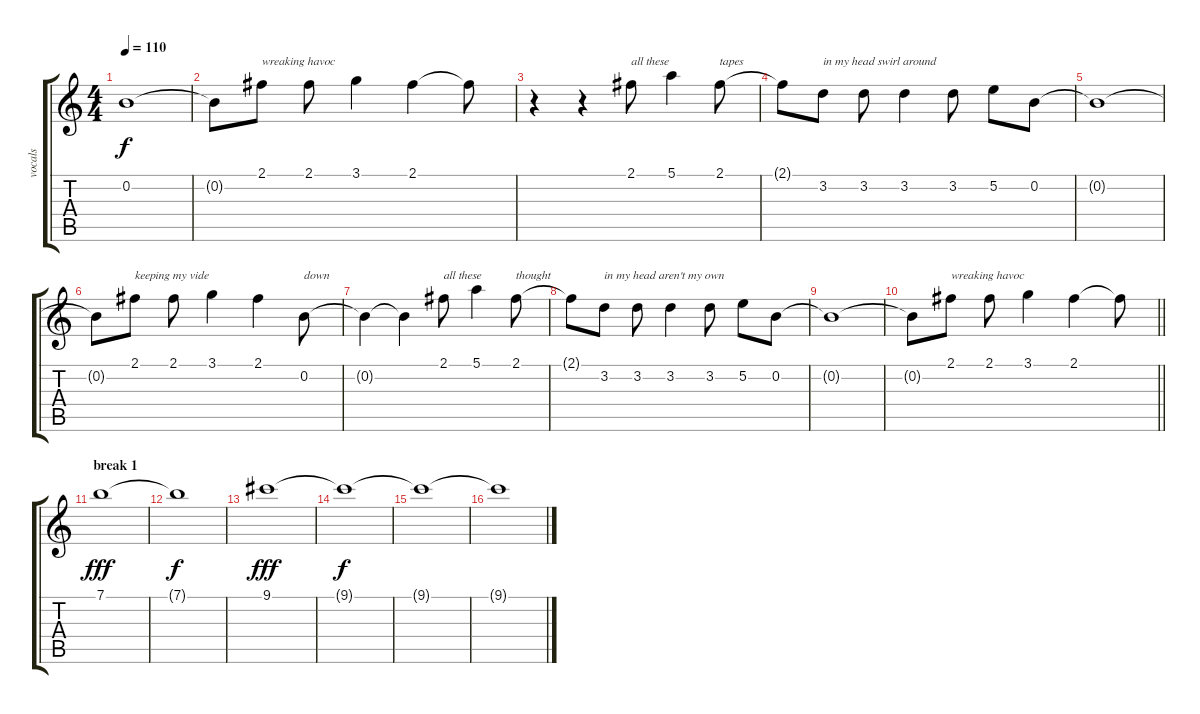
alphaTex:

\track ("vocals" "vocals") {instrument electricguitarjazz}
\staff {score tabs}
\tuning (E4 B3 G3 D3 A2 E2) {hide}
\ts (4 4)
\tempo 110
\clef g2
\ks c
0.2{t}.1{dy f} |
0.2{t}.8 2.1.8{txt "wreaking havoc"} 2.1.8 3.1.4 2.1.4 2.1{t}.8 |
r.4 r.4 2.1.8{txt "all these"} 5.1.4 2.1.8{txt "tapes"} |
2.1{t}.8 3.2.8{txt "in my head swirl around"} 3.2.8 3.2.4 3.2.8 5.2.8 0.2.8 |
0.2{t}.1 |
0.2{t}.8 2.1.8{txt "keeping my vide"} 2.1.8 3.1.4 2.1.4 0.2.8{txt "down"} |
0.2{t}.4 0.2{t}.4 2.1.8{txt "all these"} 5.1.4 2.1.8{txt "thought"} |
2.1{t}.8 3.2.8{txt "in my head aren't my own"} 3.2.8 3.2.4 3.2.8 5.2.8 0.2.8 |
0.2{t}.1 |
\barLineRight lightlight
0.2{t}.8 2.1.8{txt "wreaking havoc"} 2.1.8 3.1.4 2.1.4 2.1{t}.8 |
\section ("" "break 1")
7.1.1{dy fff volume 7 instrument choiraahs} |
7.1{t}.1{dy f} |
9.1.1{dy fff} |
9.1{t}.1{dy f} |
9.1{t}.1 |
9.1{t}.1
